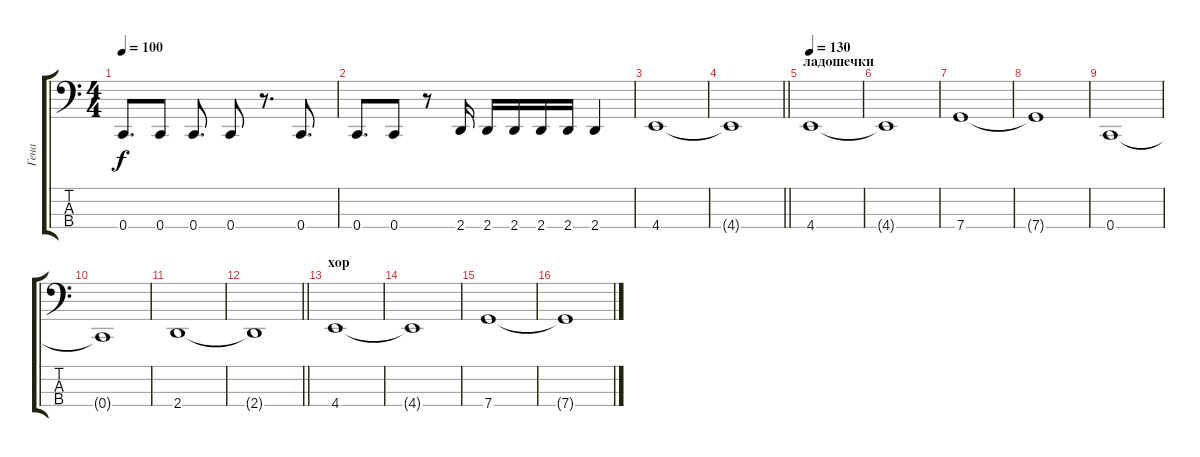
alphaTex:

\track ("Гена" "Гена") {instrument electricbasspick}
\staff {score tabs}
\tuning (F2 C2 G1 C1) {hide}
\ts (4 4)
\tempo 100
\clef f4
\ks c
0.4.8{d dy f} 0.4.8 0.4.8{d} 0.4.8 r.8{d} 0.4.8{d} |
0.4.8{d} 0.4.8 r.8 2.4.16 2.4.16 2.4.16 2.4.16 2.4.16 2.4.4 |
4.4.1 |
\barLineRight lightlight
4.4{t}.1 |
\section ("" "ладошечки")
\tempo 130
4.4.1 |
4.4{t}.1 |
7.4.1 |
7.4{t}.1 |
0.4.1 |
0.4{t}.1 |
2.4.1 |
\barLineRight lightlight
2.4{t}.1 |
\section ("" "хор")
4.4.1 |
4.4{t}.1 |
7.4.1 |
7.4{t}.1
